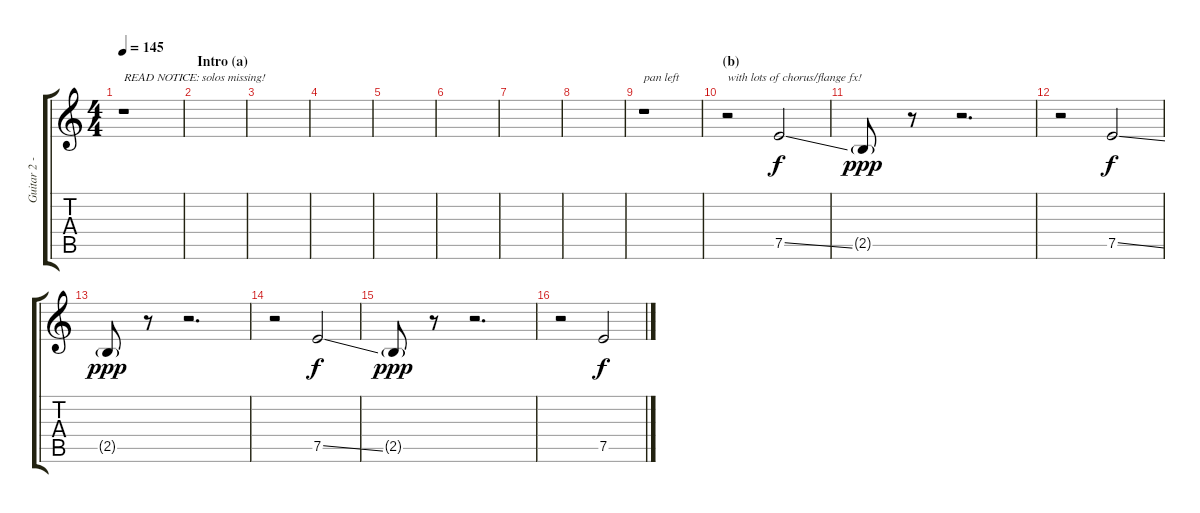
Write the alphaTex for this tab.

\track ("Guitar 2 - leads" "Guitar 2 -") {instrument distortionguitar}
\staff {score tabs}
\tuning (E4 B3 G3 D3 A2 E2) {hide}
\ts (4 4)
\tempo 145
\clef g2
\ks c
r.1{txt "READ NOTICE: solos missing!" dy f instrument distortionguitar} |
\section ("" "Intro (a)")
|
|
|
|
|
|
|
r.1{txt "pan left" balance 0} |
\section ("" "(b)")
r.2{txt "with lots of chorus/flange fx!"} 7.5{ss}.2 |
2.5{g}.8{dy ppp} r.8 r.2{d} |
r.2 7.5{ss}.2{dy f} |
2.5{g}.8{dy ppp} r.8 r.2{d} |
r.2 7.5{ss}.2{dy f} |
2.5{g}.8{dy ppp} r.8 r.2{d} |
r.2 7.5{ss}.2{dy f}
